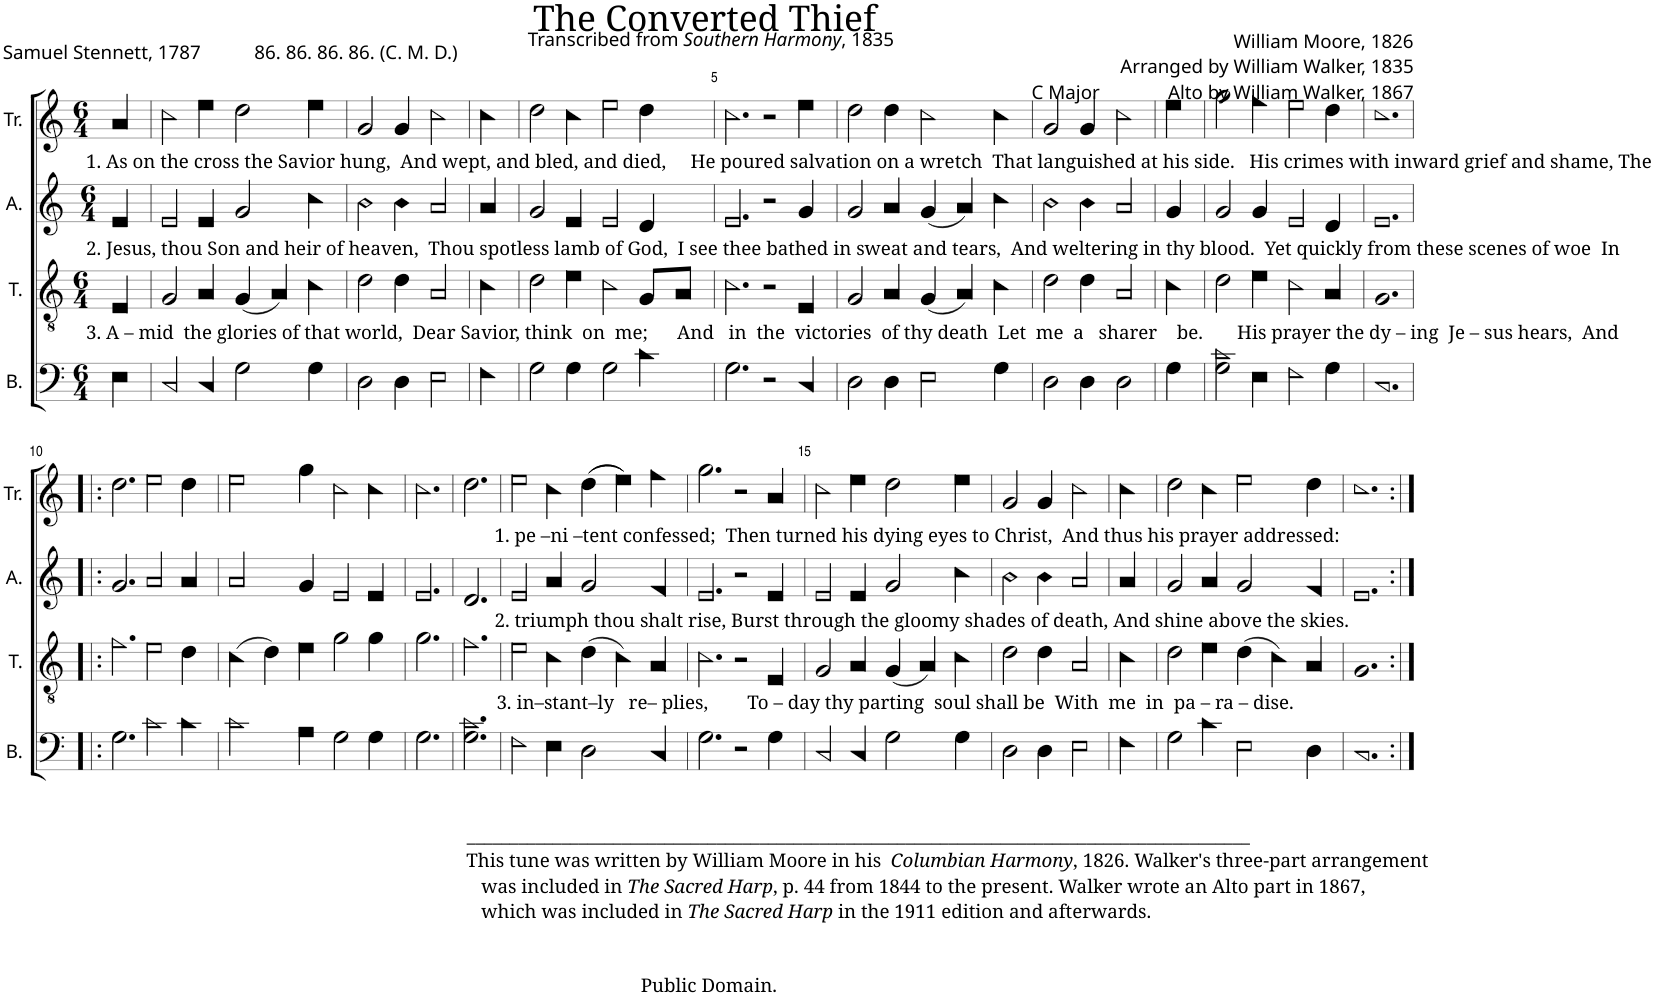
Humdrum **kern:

**kern	**kern	**kern	**kern
*part4	*part3	*part2	*part1
*staff4	*staff3	*staff2	*staff1
*I"B.	*I"T.	*I"A.	*I"Tr.
*I'B.	*I'T.	*I'A.	*I'Tr.
*clefF4	*clefGv2	*clefG2	*clefG2
*k[]	*k[]	*k[]	*k[]
*M6/4	*M6/4	*M6/4	*M6/4
=1	=1	=1	=1
!	!	!	!LO:TX:b:t=1. As on the cross the Savior hung,  And wept, and bled, and died,     He poured salvation on a wretch  That languished at his side.   His crimes with inward grief and shame, The
!	!	!LO:TX:b:t=2. Jesus, thou Son and heir of heaven,  Thou spotless lamb of God,  I see thee bathed in sweat and tears,  And weltering in thy blood.  Yet quickly from these scenes of woe  In	!
!	!LO:TX:b:t=3. A – mid  the glories of that world,  Dear Savior, think  on  me;      And   in  the  victories  of thy death  Let  me  a   sharer    be.       His prayer the dy – ing  Je – sus hears,  And	!	!
4E!\	4E!/	4e!/	4a!/
=2	=2	=2	=2
2C!/	2G!/	2e!/	2cc!\
4C!/	4A!/	4e!/	4ee!\
2G!\	(4G!/	2g!/	2dd!\
.	4A!/)	.	.
4G!\	4c!\	4cc!\	4ee!\
=3	=3	=3	=3
2D!\	2d!\	2b!\	2g!/
4D!\	4d!\	4b!\	4g!/
2E!\	2A!/	2a!/	2cc!\
4F!\	4c!\	4a!/	4cc!\
=4	=4	=4	=4
2G!\	2d!\	2g!/	2dd!\
4G!\	4e!\	4e!/	4cc!\
2G!\	2c!\	2e!/	2ee!\
4c!\	8G!/L	4d!/	4dd!\
.	8A!/J	.	.
=5	=5	=5	=5
2.G!\	2.c!\	2.e!/	2.cc!\
2r	2r	2r	2r
4C!/	4E!/	4g!/	4ee!\
=6	=6	=6	=6
2D!\	2G!/	2g!/	2dd!\
4D!\	4A!/	4a!/	4dd!\
2E!\	(4G!/	(4g!/	2cc!\
.	4A!/)	4a!/)	.
4G!\	4c!\	4cc!\	4cc!\
=7	=7	=7	=7
2D!\	2d!\	2b!\	2g!/
4D!\	4d!\	4b!\	4g!/
2D!\	2A!/	2a!/	2cc!\
4G!\	4c!\	4g!/	4ee!\
=8	=8	=8	=8
2G!\ 2c!\	2d!\	2g!/	2gg!\
4E!\	4e!\	4g!/	4ff!\
2F!\	2c!\	2e!/	2ee!\
4G!\	4A!/	4d!/	4dd!\
=9	=9	=9	=9
1.C!	1.G!	1.e!	1.cc!
!!LO:LB:g=z
=10!|:	=10!|:	=10!|:	=10!|:
2.G!\	2.f!\	2.g!/	2.dd!\
2c!\	2e!\	2a!/	2ee!\
4c!\	4d!\	4a!/	4dd!\
=11	=11	=11	=11
2c!\	(4c!\	2a!/	2ee!\
.	4d!\)	.	.
4A!\	4e!\	4g!/	4gg!\
2G!\	2g!\	2e!/	2cc!\
4G!\	4g!\	4e!/	4cc!\
=12	=12	=12	=12
2.G!\	2.g!\	2.e!/	2.cc!\
2.G!\ 2.c!\	2.f!\	2.d!/	2.dd!\
=13	=13	=13	=13
!	!	!	!LO:TX:b:t=1. pe –ni –tent confessed;  Then turned his dying eyes to Christ,  And thus his prayer addressed&colon;
!	!	!LO:TX:b:t=2. triumph thou shalt rise, Burst through the gloomy shades of death, And shine above the skies.	!
!	!LO:TX:b:t=3. in–stant–ly   re– plies,        To – day thy parting  soul shall be  With  me  in  pa – ra – dise.	!	!
!LO:TX:b:t=___________________________________________________________________________________________	!	!	!
!LO:TX:b:t=This tune was written by William Moore in his	!	!	!
!LO:TX:b:i:t=Columbian Harmony	!	!	!
!LO:TX:b:t=, 1826. Walker's three-part arrangement	!	!	!
!LO:TX:b:t=was included in	!	!	!
!LO:TX:b:i:t=The Sacred Harp	!	!	!
!LO:TX:b:t=, p. 44 from 1844 to the present. Walker wrote an Alto part in 1867,	!	!	!
!LO:TX:b:t=which was included in	!	!	!
!LO:TX:b:i:t=The Sacred Harp	!	!	!
!LO:TX:b:t=in the 1911 edition and afterwards.	!	!	!
2F!\	2e!\	2e!/	2ee!\
4E!\	4c!\	4a!/	4cc!\
2D!\	(4d!\	2g!/	((4dd!\
.	4c!\)	.	4ee!\))
4C!/	4A!/	4f!/	4ff!\
=14	=14	=14	=14
2.G!\	2.c!\	2.e!/	2.gg!\
2r	2r	2r	2r
4G!\	4E!/	4e!/	4a!/
=15	=15	=15	=15
2C!/	2G!/	2e!/	2cc!\
4C!/	4A!/	4e!/	4ee!\
2G!\	(4G!/	2g!/	2dd!\
.	4A!/)	.	.
4G!\	4c!\	4cc!\	4ee!\
=16	=16	=16	=16
2D!\	2d!\	2b!\	2g!/
4D!\	4d!\	4b!\	4g!/
2E!\	2A!/	2a!/	2cc!\
4F!\	4c!\	4a!/	4cc!\
=17	=17	=17	=17
2G!\	2d!\	2g!/	2dd!\
4c!\	4e!\	4a!/	4cc!\
2E!\	(4d!\	2g!/	2ee!\
.	4c!\)	.	.
4D!\	4A!/	4f!/	4dd!\
=18	=18	=18	=18
1.C!	1.G!	1.e!	1.cc!
=:|!	=:|!	=:|!	=:|!
*-	*-	*-	*-
